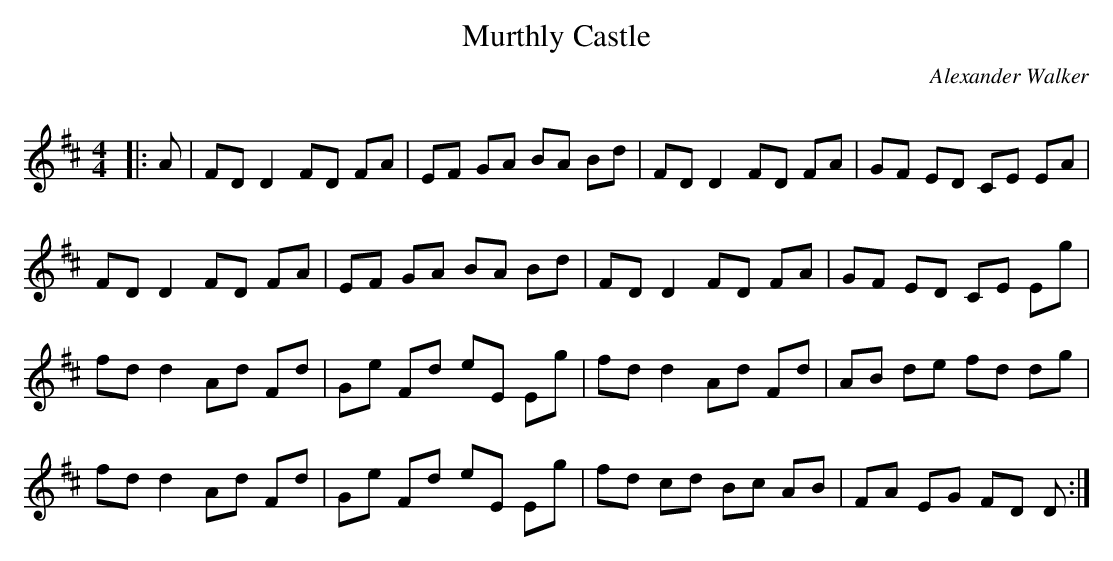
X:1
T: Murthly Castle
C:Alexander Walker
Q: 232
K:D
M:4/4
L:1/8
|:A|FD D2 FD FA|EF GA BA Bd|FD D2 FD FA|GF ED CE EA|
FD D2 FD FA|EF GA BA Bd|FD D2 FD FA|GF ED CE Eg|
fd d2 Ad Fd|Ge Fd eE Eg|fd d2 Ad Fd|AB de fd dg|
fd d2 Ad Fd|Ge Fd eE Eg|fd cd Bc AB|FA EG FD D:|
